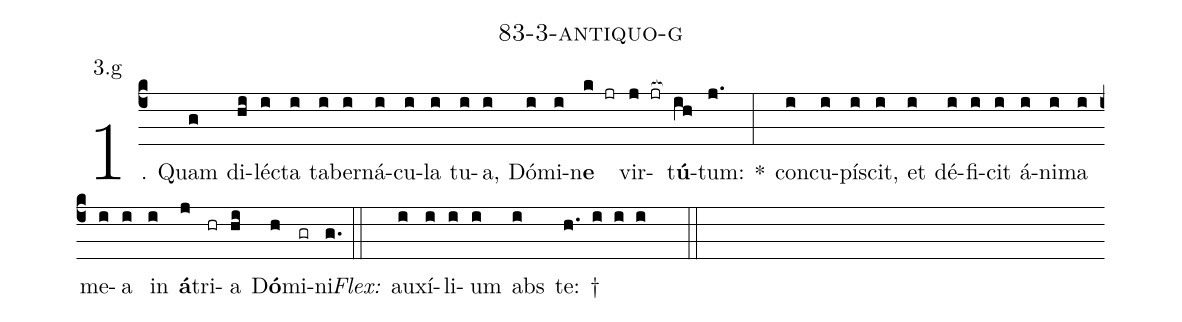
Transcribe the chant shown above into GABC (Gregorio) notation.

name: 83-3-antiquo-g;
annotation: 3.g;
%%
(c4)1. Quam(g) di(hi)léc(i)ta(i) ta(i)ber(i)ná(i)cu(i)la(i) tu(i)a,(i) Dó(i)mi(i)n<b>e</b>(k jr) vir(j jr[ocb:1{])t<b>ú</b>(ih[ocb:0}])tum:(j.) *(:) con(i)cu(i)pí(i)scit,(i) et(i) dé(i)fi(i)cit(i) á(i)ni(i)ma(i) me(i)a(i) in(i) <b>á</b>(j)tri(hr)a(hi) D<b>ó</b>(h)mi(gr)ni.(g.) (::)
<i>Flex:</i>()  au(i)xí(i)li(i)um(i) abs(i) te: †(h. i i i  ::)
